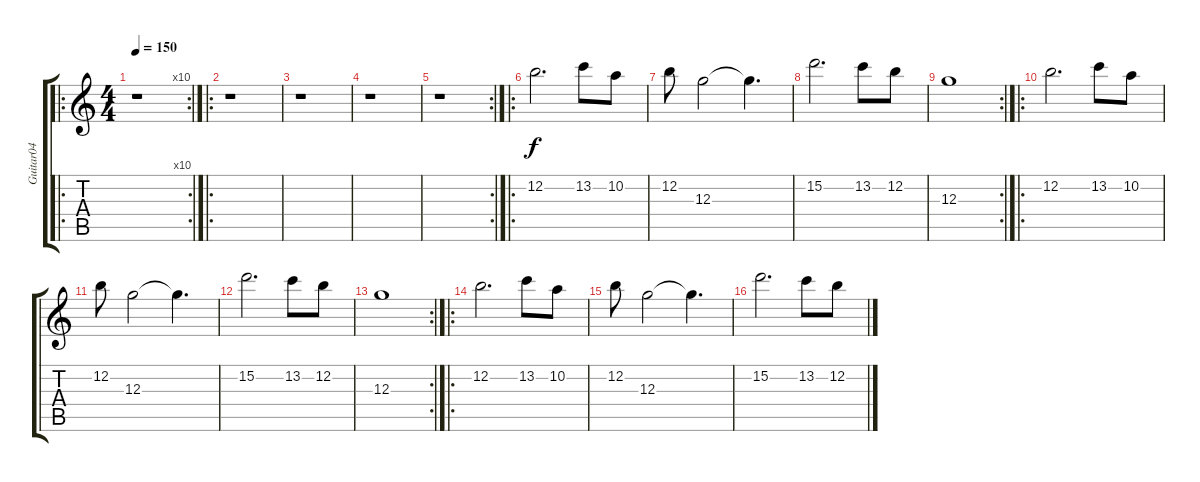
\track ("Guitar04" "Guitar04") {instrument overdrivenguitar}
\staff {score tabs}
\tuning (E4 B3 G3 D3 A2 D2) {hide}
\ro
\rc 10
\ts (4 4)
\tempo 150
\clef g2
\ks c
r.1{dy f} |
\ro
r.1 |
r.1 |
r.1 |
\rc 2
r.1 |
\ro
12.2.2{d} 13.2.8 10.2.8 |
12.2.8 12.3.2 12.3{t}.4{d} |
15.2.2{d} 13.2.8 12.2.8 |
\rc 2
12.3.1 |
\ro
12.2.2{d} 13.2.8 10.2.8 |
12.2.8 12.3.2 12.3{t}.4{d} |
15.2.2{d} 13.2.8 12.2.8 |
\rc 2
12.3.1 |
\ro
12.2.2{d} 13.2.8 10.2.8 |
12.2.8 12.3.2 12.3{t}.4{d} |
15.2.2{d} 13.2.8 12.2.8
